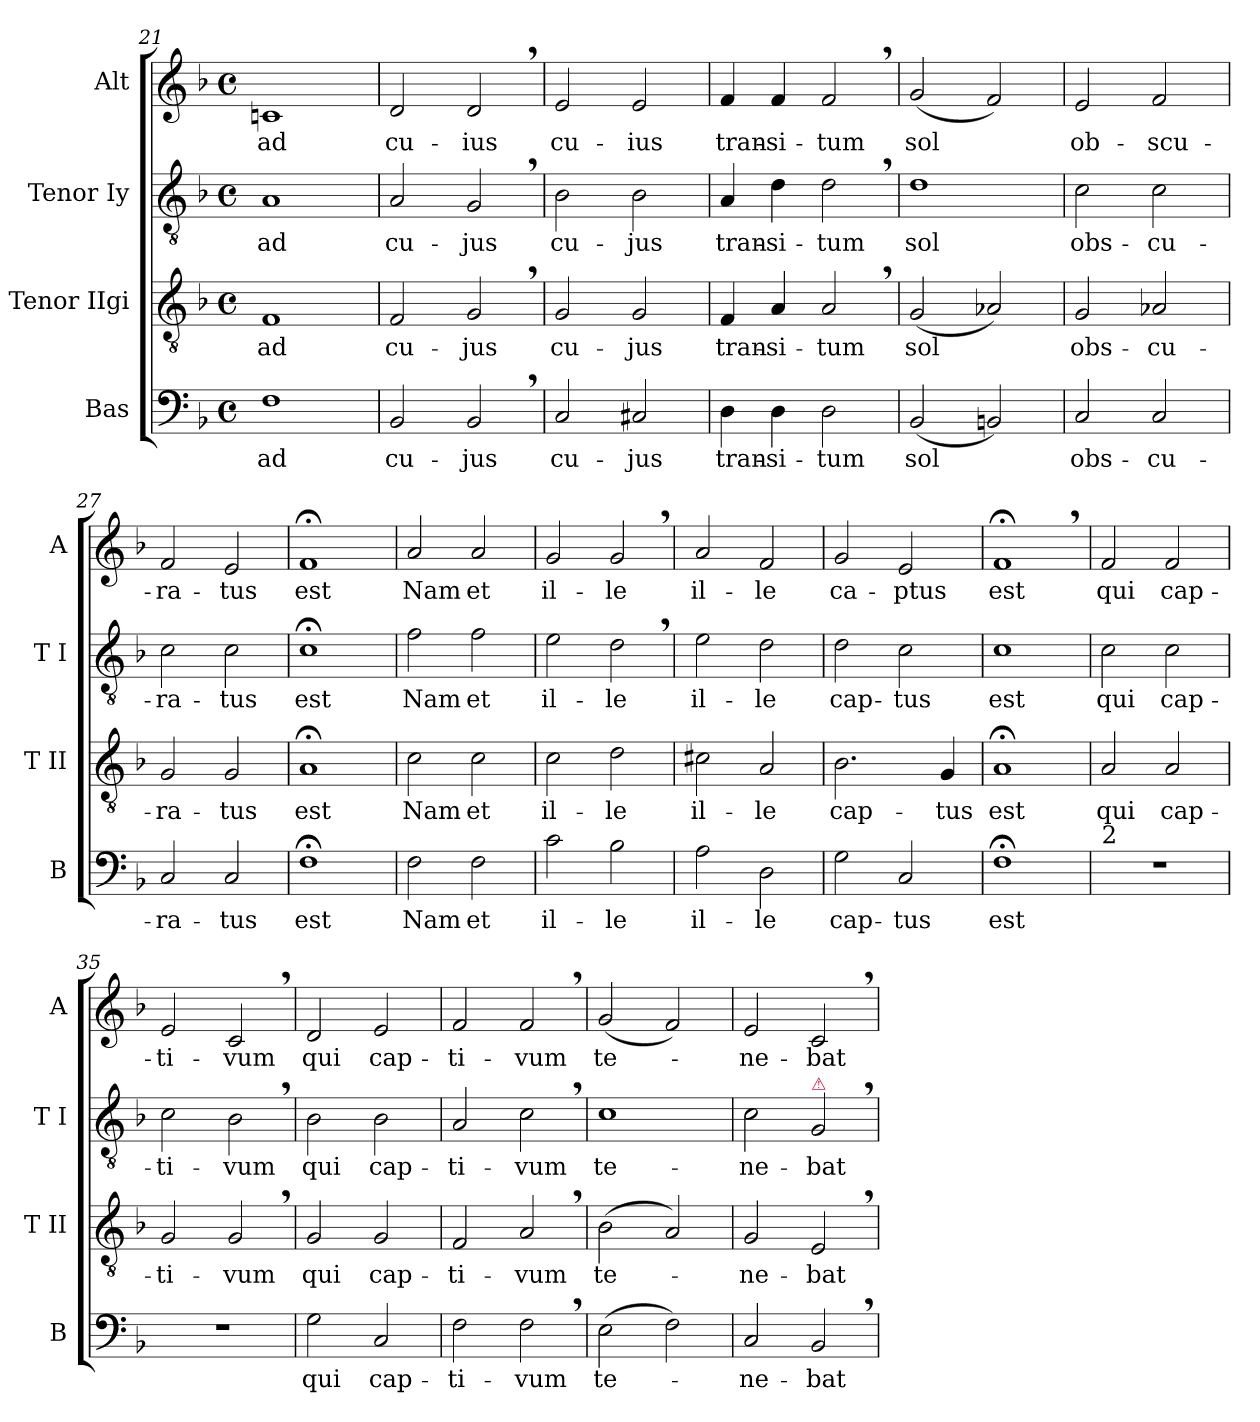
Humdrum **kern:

**kern	**text	**kern	**text	**kern	**text	**kern	**text
*part4	*part4	*part3	*part3	*part2	*part2	*part1	*part1
*staff4	*staff4	*staff3	*staff3	*staff2	*staff2	*staff1	*staff1
*I"Bas	*	*I"Tenor IIgi	*	*I"Tenor Iy	*	*I"Alt	*
*I'B	*	*I'T II	*	*I'T I	*	*I'A	*
*clefF4	*	*clefGv2	*	*clefGv2	*	*clefG2	*
*k[b-]	*	*k[b-]	*	*k[b-]	*	*k[b-]	*
*F:	*	*F:	*	*F:	*	*F:	*
*M4/4	*	*M4/4	*	*M4/4	*	*M4/4	*
*met(c)	*	*met(c)	*	*met(c)	*	*met(c)	*
=21	=21	=21	=21	=21	=21	=21	=21
1F	ad	1F	ad	1A	ad	1cn	ad
=22	=22	=22	=22	=22	=22	=22	=22
2BB-/	cu-	2F/	cu-	2A/	cu-	2d/	cu-
2BB-,/	-jus	2G,/	-jus	2G,/	-jus	2d,/	-ius
=23	=23	=23	=23	=23	=23	=23	=23
2C/	cu-	2G/	cu-	2B-\	cu-	2e/	cu-
2C#X/	-jus	2G/	-jus	2B-\	-jus	2e/	-ius
=24	=24	=24	=24	=24	=24	=24	=24
4D\	tran-	4F/	tran-	4A/	tran-	4f/	tran-
4D\	-si-	4A/	-si-	4d\	-si-	4f/	-si-
2D\	-tum	2A,/	-tum	2d,\	-tum	2f,/	-tum
=25	=25	=25	=25	=25	=25	=25	=25
(2BB-/	sol	(2G/	sol	1d	sol	(2g/	sol
2BBn/)	.	2A-X/)	.	.	.	2f/)	.
=26	=26	=26	=26	=26	=26	=26	=26
2C/	obs-	2G/	obs-	2c\	obs-	2e/	ob-
2C/	-cu-	2A-X/	-cu-	2c\	-cu-	2f/	-scu-
=27	=27	=27	=27	=27	=27	=27	=27
2C/	-ra-	2G/	-ra-	2c\	-ra-	2f/	-ra-
2C/	-tus	2G/	-tus	2c\	-tus	2e/	-tus
=28	=28	=28	=28	=28	=28	=28	=28
1F;<	est	1A;<	est	1c;<	est	1f;<	est
=29	=29	=29	=29	=29	=29	=29	=29
2F\	Nam	2c\	Nam	2f\	Nam	2a/	Nam
2F\	et	2c\	et	2f\	et	2a/	et
=30	=30	=30	=30	=30	=30	=30	=30
2c\	il-	2c\	il-	2e\	il-	2g/	il-
2B-\	-le	2d\	-le	2d,\	-le	2g,/	-le
=31	=31	=31	=31	=31	=31	=31	=31
2A\	il-	2c#X\	il-	2e\	il-	2a/	il-
2D\	-le	2A/	-le	2d\	-le	2f/	-le
=32	=32	=32	=32	=32	=32	=32	=32
2G\	cap-	2.B-\	cap-	2d\	cap-	2g/	ca-
2C/	-tus	.	.	2c\	-tus	2e/	-ptus
.	.	4G/	-tus	.	.	.	.
=33	=33	=33	=33	=33	=33	=33	=33
1F;<	est	1A;<	est	1c	est	1f;<,	est
=34	=34	=34	=34	=34	=34	=34	=34
!LO:TX:a:t=2	!	!	!	!	!	!	!
1r	.	2A/	qui	2c\	qui	2f/	qui
.	.	2A/	cap-	2c\	cap-	2f/	cap-
=35	=35	=35	=35	=35	=35	=35	=35
1r	.	2G/	-ti-	2c\	-ti-	2e/	-ti-
.	.	2G,/	-vum	2B-,\	-vum	2c,/	-vum
=36	=36	=36	=36	=36	=36	=36	=36
2G\	qui	2G/	qui	2B-\	qui	2d/	qui
2C/	cap-	2G/	cap-	2B-\	cap-	2e/	cap-
=37	=37	=37	=37	=37	=37	=37	=37
2F\	-ti-	2F/	-ti-	2A/	-ti-	2f/	-ti-
2F,\	-vum	2A,/	-vum	2c,\	-vum	2f,/	-vum
=38	=38	=38	=38	=38	=38	=38	=38
(2E\	te-	(2B-\	te-	1c	te-	(2g/	te-
2F\)	.	2A/)	.	.	.	2f/)	.
=39	=39	=39	=39	=39	=39	=39	=39
2C/	-ne-	2G/	-ne-	2c\	-ne-	2e/	-ne-
!	!	!	!	!LO:TX:a:color=crimson:t=⚠	!	!	!
2BB-,/	-bat	2E,/	-bat	2G,/	-bat	2c,/	-bat
=	=	=	=	=	=	=	=
*-	*-	*-	*-	*-	*-	*-	*-
